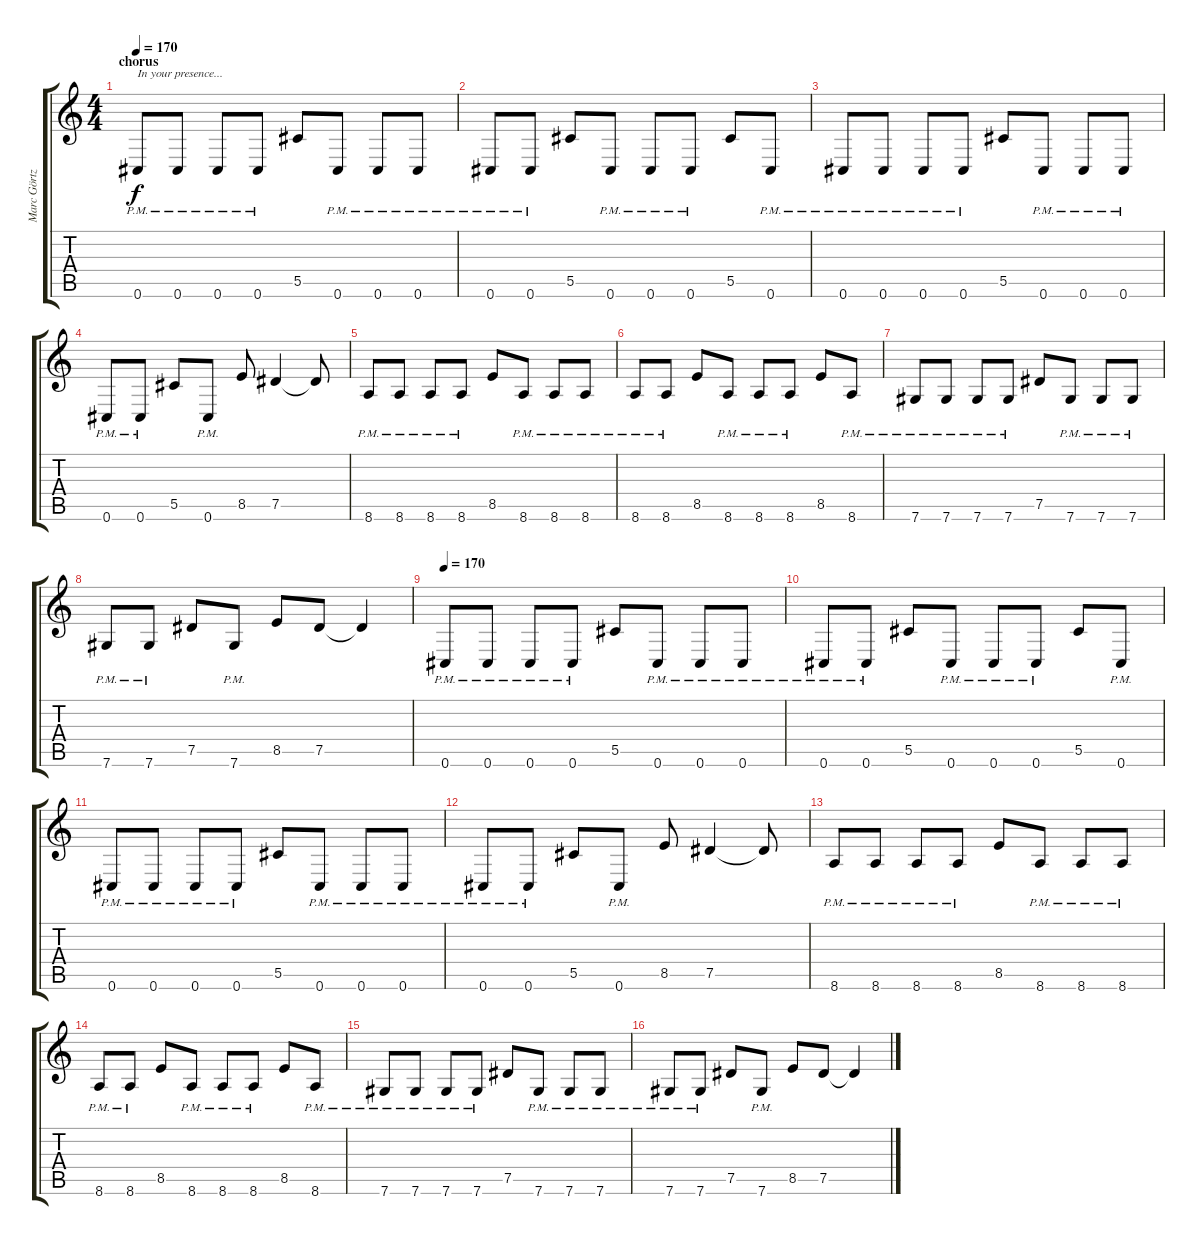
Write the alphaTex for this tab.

\track ("Marc Görtz - Guitar" "Marc Görtz") {instrument overdrivenguitar}
\staff {score tabs}
\tuning (Eb4 Bb3 Gb3 Db3 Ab2 Db2) {hide}
\ts (4 4)
\section ("" "chorus")
\tempo 170
\clef g2
\ks c
0.6{pm}.8{txt "In your presence..." dy f} 0.6{pm}.8 0.6{pm}.8 0.6{pm}.8 5.5.8 0.6{pm}.8 0.6{pm}.8 0.6{pm}.8 |
0.6{pm}.8 0.6{pm}.8 5.5.8 0.6{pm}.8 0.6{pm}.8 0.6{pm}.8 5.5.8 0.6{pm}.8 |
0.6{pm}.8 0.6{pm}.8 0.6{pm}.8 0.6{pm}.8 5.5.8 0.6{pm}.8 0.6{pm}.8 0.6{pm}.8 |
0.6{pm}.8 0.6{pm}.8 5.5.8 0.6{pm}.8 8.5.8 7.5.4 7.5{t}.8 |
8.6{pm}.8 8.6{pm}.8 8.6{pm}.8 8.6{pm}.8 8.5.8 8.6{pm}.8 8.6{pm}.8 8.6{pm}.8 |
8.6{pm}.8 8.6{pm}.8 8.5.8 8.6{pm}.8 8.6{pm}.8 8.6{pm}.8 8.5.8 8.6{pm}.8 |
7.6{pm}.8 7.6{pm}.8 7.6{pm}.8 7.6{pm}.8 7.5.8 7.6{pm}.8 7.6{pm}.8 7.6{pm}.8 |
7.6{pm}.8 7.6{pm}.8 7.5.8 7.6{pm}.8 8.5.8 7.5.8 7.5{t}.4 |
\tempo 170
0.6{pm}.8 0.6{pm}.8 0.6{pm}.8 0.6{pm}.8 5.5.8 0.6{pm}.8 0.6{pm}.8 0.6{pm}.8 |
0.6{pm}.8 0.6{pm}.8 5.5.8 0.6{pm}.8 0.6{pm}.8 0.6{pm}.8 5.5.8 0.6{pm}.8 |
0.6{pm}.8 0.6{pm}.8 0.6{pm}.8 0.6{pm}.8 5.5.8 0.6{pm}.8 0.6{pm}.8 0.6{pm}.8 |
0.6{pm}.8 0.6{pm}.8 5.5.8 0.6{pm}.8 8.5.8 7.5.4 7.5{t}.8 |
8.6{pm}.8 8.6{pm}.8 8.6{pm}.8 8.6{pm}.8 8.5.8 8.6{pm}.8 8.6{pm}.8 8.6{pm}.8 |
8.6{pm}.8 8.6{pm}.8 8.5.8 8.6{pm}.8 8.6{pm}.8 8.6{pm}.8 8.5.8 8.6{pm}.8 |
7.6{pm}.8 7.6{pm}.8 7.6{pm}.8 7.6{pm}.8 7.5.8 7.6{pm}.8 7.6{pm}.8 7.6{pm}.8 |
7.6{pm}.8 7.6{pm}.8 7.5.8 7.6{pm}.8 8.5.8 7.5.8 7.5{t}.4
